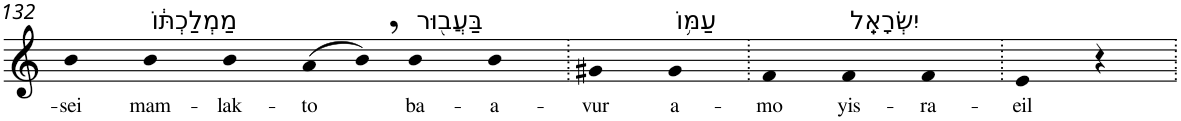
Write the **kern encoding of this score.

**kern	**text
*part1	*part1
*staff1	*staff1
*I"Piano	*
*I'Pno	*
!!LO:PB:g=z
*clefG2	*
*k[]	*
=132	=132
!	!LO:LY:b
4b	-sei
!LO:TX:a:t=מַמְלַכְתּ֔וֹ	!
!	!LO:LY:b
4b	mam-
!	!LO:LY:b
4b	-lak-
!	!LO:LY:b
(>8a	-to
8b,)	.
!LO:TX:a:t=בַּעֲב֖וּר	!
!	!LO:LY:b
4b	ba-
!	!LO:LY:b
4b	-a-
=133.	=133.
!	!LO:LY:b
4g#X	-vur
!LO:TX:a:t=עַמּ֥וֹ	!
!	!LO:LY:b
4g#	a-
=134.	=134.
!	!LO:LY:b
4f	-mo
!LO:TX:a:t=יִשְׂרָאֵֽל	!
!	!LO:LY:b
4f	yis-
!	!LO:LY:b
4f	-ra-
=135.	=135.
!	!LO:LY:b
4e	-eil
4r	.
=.	=.
*-	*-
